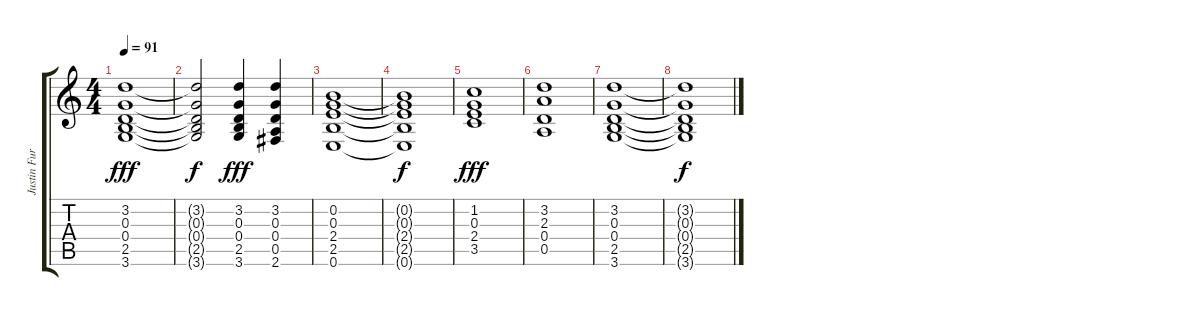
\track ("Justin Furstenfeld - guitar" "Justin Fur") {instrument distortionguitar}
\staff {score tabs}
\tuning (E4 B3 G3 D3 A2 E2) {hide}
\ts (4 4)
\tempo 91
\clef g2
\ks c
(3.2 0.3 0.4 2.5 3.6).1{dy fff} |
(3.2{t} 0.3{t} 0.4{t} 2.5{t} 3.6{t}).2{dy f} (3.2 0.3 0.4 2.5 3.6).4{dy fff} (3.2 0.3 0.4 0.5 2.6).4 |
(0.2 0.3 2.4 2.5 0.6).1 |
(0.2{t} 0.3{t} 2.4{t} 2.5{t} 0.6{t}).1{dy f} |
(1.2 0.3 2.4 3.5).1{dy fff} |
(3.2 2.3 0.4 0.5).1 |
(3.2 0.3 0.4 2.5 3.6).1 |
(3.2{t} 0.3{t} 0.4{t} 2.5{t} 3.6{t}).1{dy f}
